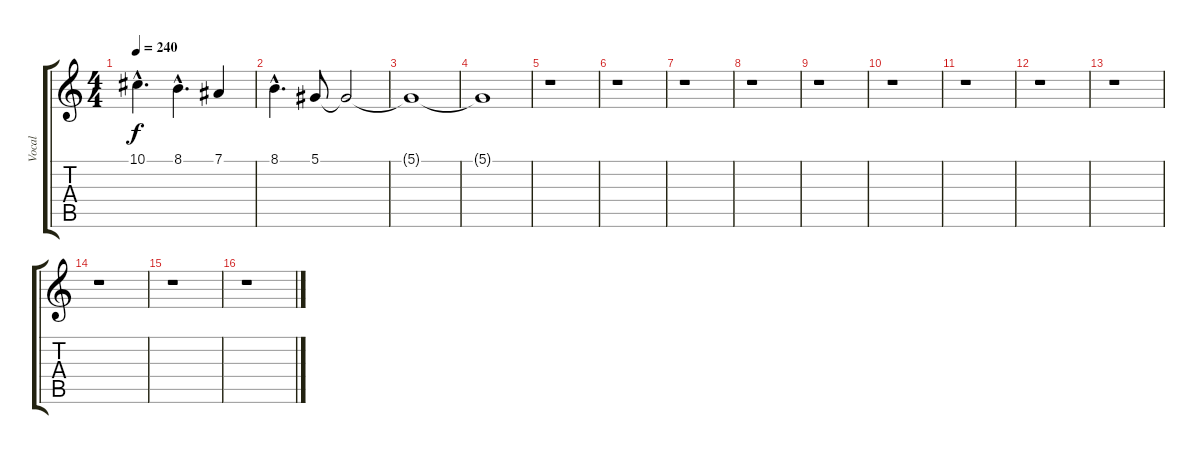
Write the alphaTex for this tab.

\track ("Vocal" "Vocal") {instrument altosax}
\staff {score tabs}
\tuning (Eb4 Bb3 Gb3 Db3 Ab2 Eb2) {hide}
\ts (4 4)
\tempo 240
\clef g2
\ks c
10.1{hac}.4{d dy f} 8.1{hac}.4{d} 7.1.4 |
8.1{hac}.4{d} 5.1.8 5.1{t}.2 |
5.1{t}.1 |
5.1{t}.1 |
r.1 |
r.1 |
r.1 |
r.1 |
r.1 |
r.1 |
r.1 |
r.1 |
r.1 |
r.1 |
r.1 |
r.1
